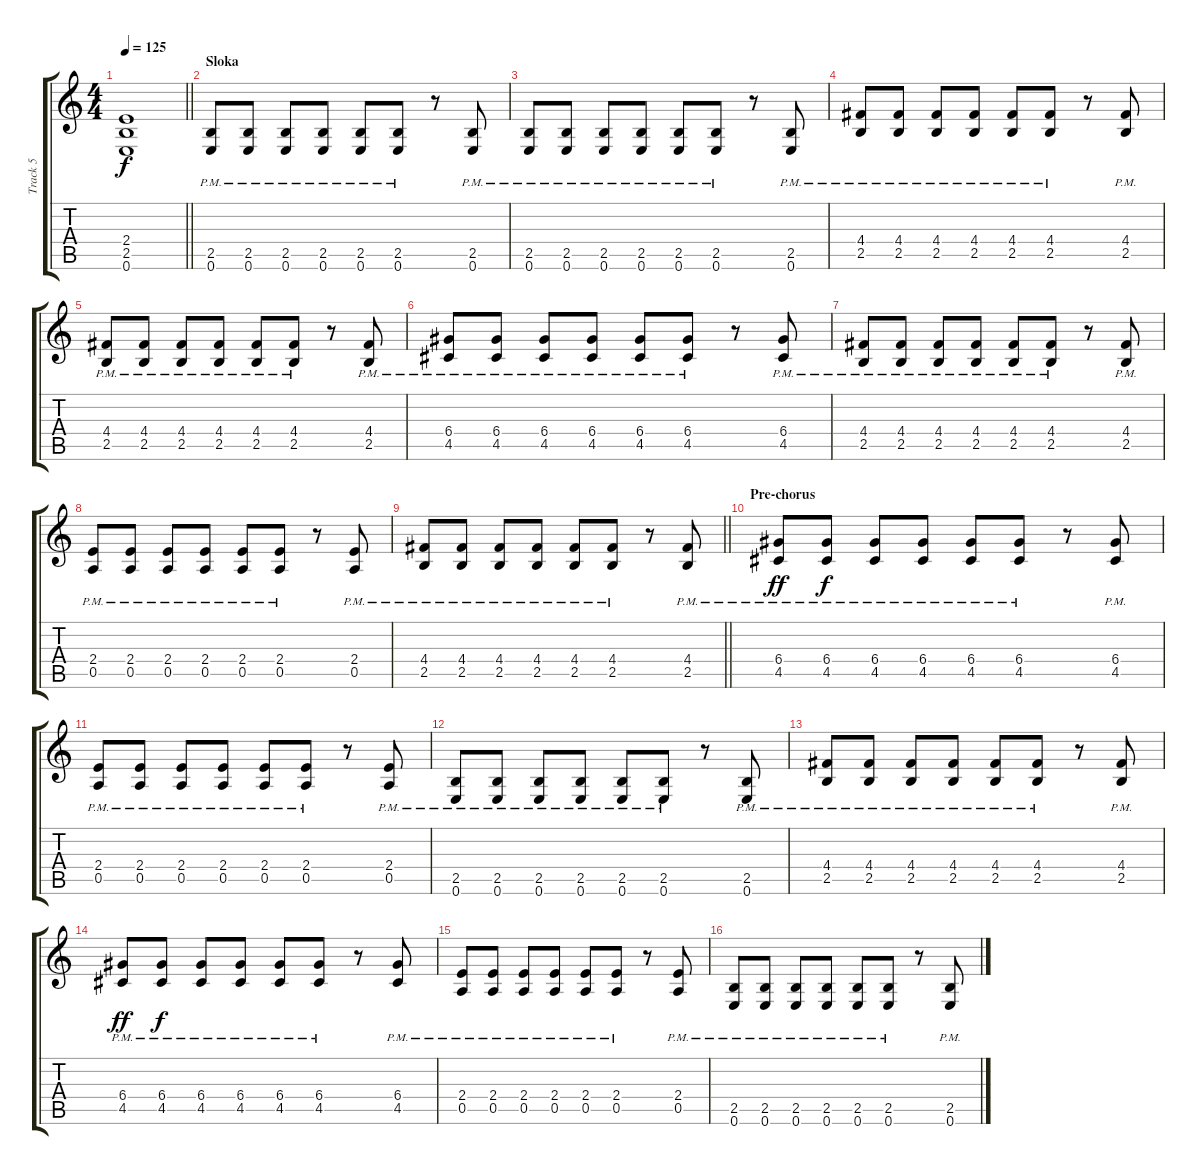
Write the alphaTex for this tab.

\track ("Track 5" "Track 5") {instrument overdrivenguitar}
\staff {score tabs}
\tuning (E4 B3 G3 D3 A2 E2) {hide}
\ts (4 4)
\tempo 125
\clef g2
\barLineRight lightlight
\ks c
(2.4{t} 2.5{t} 0.6{t}).1{dy f} |
\section ("" "Sloka")
(2.5{pm} 0.6{pm}).8 (2.5{pm} 0.6{pm}).8 (2.5{pm} 0.6{pm}).8 (2.5{pm} 0.6{pm}).8 (2.5{pm} 0.6{pm}).8 (2.5{pm} 0.6{pm}).8 r.8 (2.5{pm} 0.6{pm}).8 |
(2.5{pm} 0.6{pm}).8 (2.5{pm} 0.6{pm}).8 (2.5{pm} 0.6{pm}).8 (2.5{pm} 0.6{pm}).8 (2.5{pm} 0.6{pm}).8 (2.5{pm} 0.6{pm}).8 r.8 (2.5{pm} 0.6{pm}).8 |
(4.4{pm} 2.5{pm}).8 (4.4{pm} 2.5{pm}).8 (4.4{pm} 2.5{pm}).8 (4.4{pm} 2.5{pm}).8 (4.4{pm} 2.5{pm}).8 (4.4{pm} 2.5{pm}).8 r.8 (4.4{pm} 2.5{pm}).8 |
(4.4{pm} 2.5{pm}).8 (4.4{pm} 2.5{pm}).8 (4.4{pm} 2.5{pm}).8 (4.4{pm} 2.5{pm}).8 (4.4{pm} 2.5{pm}).8 (4.4{pm} 2.5{pm}).8 r.8 (4.4{pm} 2.5{pm}).8 |
(6.4{pm} 4.5{pm}).8 (6.4{pm} 4.5{pm}).8 (6.4{pm} 4.5{pm}).8 (6.4{pm} 4.5{pm}).8 (6.4{pm} 4.5{pm}).8 (6.4{pm} 4.5{pm}).8 r.8 (6.4{pm} 4.5{pm}).8 |
(4.4{pm} 2.5{pm}).8 (4.4{pm} 2.5{pm}).8 (4.4{pm} 2.5{pm}).8 (4.4{pm} 2.5{pm}).8 (4.4{pm} 2.5{pm}).8 (4.4{pm} 2.5{pm}).8 r.8 (4.4{pm} 2.5{pm}).8 |
(2.4{pm} 0.5{pm}).8 (2.4{pm} 0.5{pm}).8 (2.4{pm} 0.5{pm}).8 (2.4{pm} 0.5{pm}).8 (2.4{pm} 0.5{pm}).8 (2.4{pm} 0.5{pm}).8 r.8 (2.4{pm} 0.5{pm}).8 |
\barLineRight lightlight
(4.4{pm} 2.5{pm}).8 (4.4{pm} 2.5{pm}).8 (4.4{pm} 2.5{pm}).8 (4.4{pm} 2.5{pm}).8 (4.4{pm} 2.5{pm}).8 (4.4{pm} 2.5{pm}).8 r.8 (4.4{pm} 2.5{pm}).8 |
\section ("" "Pre-chorus")
(6.4{pm} 4.5{pm}).8{dy ff} (6.4{pm} 4.5{pm}).8{dy f} (6.4{pm} 4.5{pm}).8 (6.4{pm} 4.5{pm}).8 (6.4{pm} 4.5{pm}).8 (6.4{pm} 4.5{pm}).8 r.8 (6.4{pm} 4.5{pm}).8 |
(2.4{pm} 0.5{pm}).8 (2.4{pm} 0.5{pm}).8 (2.4{pm} 0.5{pm}).8 (2.4{pm} 0.5{pm}).8 (2.4{pm} 0.5{pm}).8 (2.4{pm} 0.5{pm}).8 r.8 (2.4{pm} 0.5{pm}).8 |
(2.5{pm} 0.6{pm}).8 (2.5{pm} 0.6{pm}).8 (2.5{pm} 0.6{pm}).8 (2.5{pm} 0.6{pm}).8 (2.5{pm} 0.6{pm}).8 (2.5{pm} 0.6{pm}).8 r.8 (2.5{pm} 0.6{pm}).8 |
(4.4{pm} 2.5{pm}).8 (4.4{pm} 2.5{pm}).8 (4.4{pm} 2.5{pm}).8 (4.4{pm} 2.5{pm}).8 (4.4{pm} 2.5{pm}).8 (4.4{pm} 2.5{pm}).8 r.8 (4.4{pm} 2.5{pm}).8 |
(6.4{pm} 4.5{pm}).8{dy ff} (6.4{pm} 4.5{pm}).8{dy f} (6.4{pm} 4.5{pm}).8 (6.4{pm} 4.5{pm}).8 (6.4{pm} 4.5{pm}).8 (6.4{pm} 4.5{pm}).8 r.8 (6.4{pm} 4.5{pm}).8 |
(2.4{pm} 0.5{pm}).8 (2.4{pm} 0.5{pm}).8 (2.4{pm} 0.5{pm}).8 (2.4{pm} 0.5{pm}).8 (2.4{pm} 0.5{pm}).8 (2.4{pm} 0.5{pm}).8 r.8 (2.4{pm} 0.5{pm}).8 |
(2.5{pm} 0.6{pm}).8 (2.5{pm} 0.6{pm}).8 (2.5{pm} 0.6{pm}).8 (2.5{pm} 0.6{pm}).8 (2.5{pm} 0.6{pm}).8 (2.5{pm} 0.6{pm}).8 r.8 (2.5{pm} 0.6{pm}).8
